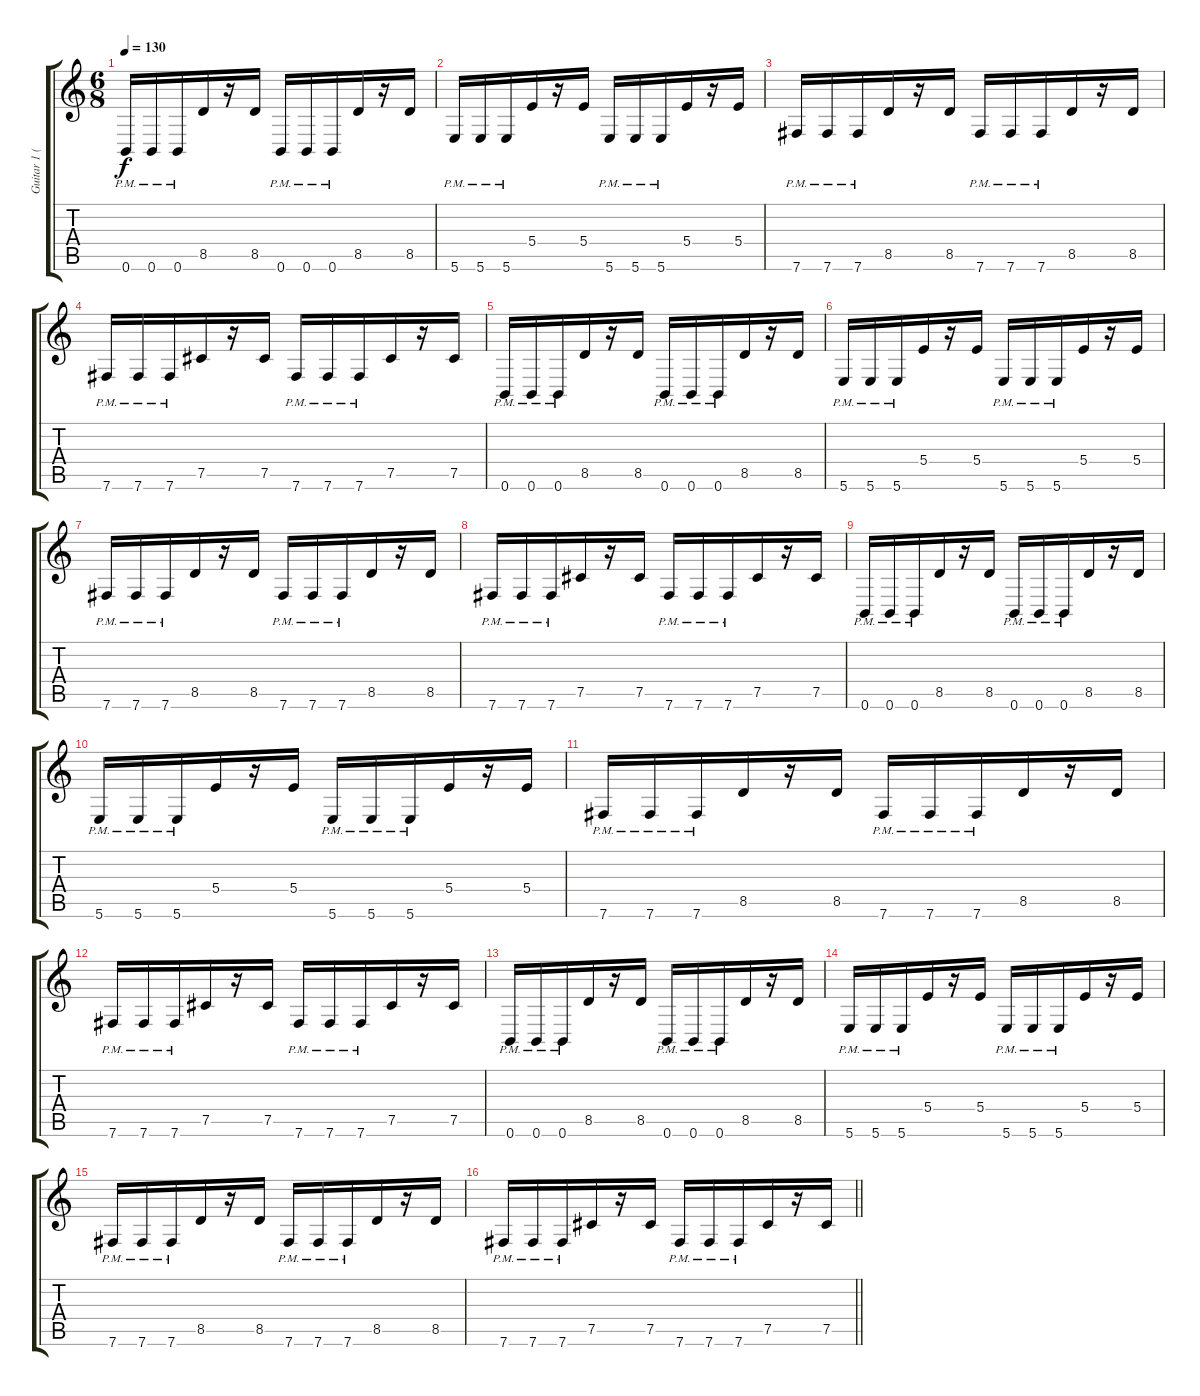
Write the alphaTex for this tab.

\track ("Guitar 1 (Right)" "Guitar 1 (") {instrument distortionguitar}
\staff {score tabs}
\tuning (Db4 Ab3 E3 B2 Gb2 B1) {hide}
\ts (6 8)
\tempo 130
\clef g2
\ks c
0.6{pm}.16{dy f} 0.6{pm}.16 0.6{pm}.16 8.5.16 r.16 8.5.16 0.6{pm}.16 0.6{pm}.16 0.6{pm}.16 8.5.16 r.16 8.5.16 |
5.6{pm}.16 5.6{pm}.16 5.6{pm}.16 5.4.16 r.16 5.4.16 5.6{pm}.16 5.6{pm}.16 5.6{pm}.16 5.4.16 r.16 5.4.16 |
7.6{pm}.16 7.6{pm}.16 7.6{pm}.16 8.5.16 r.16 8.5.16 7.6{pm}.16 7.6{pm}.16 7.6{pm}.16 8.5.16 r.16 8.5.16 |
7.6{pm}.16 7.6{pm}.16 7.6{pm}.16 7.5.16 r.16 7.5.16 7.6{pm}.16 7.6{pm}.16 7.6{pm}.16 7.5.16 r.16 7.5.16 |
0.6{pm}.16 0.6{pm}.16 0.6{pm}.16 8.5.16 r.16 8.5.16 0.6{pm}.16 0.6{pm}.16 0.6{pm}.16 8.5.16 r.16 8.5.16 |
5.6{pm}.16 5.6{pm}.16 5.6{pm}.16 5.4.16 r.16 5.4.16 5.6{pm}.16 5.6{pm}.16 5.6{pm}.16 5.4.16 r.16 5.4.16 |
7.6{pm}.16 7.6{pm}.16 7.6{pm}.16 8.5.16 r.16 8.5.16 7.6{pm}.16 7.6{pm}.16 7.6{pm}.16 8.5.16 r.16 8.5.16 |
7.6{pm}.16 7.6{pm}.16 7.6{pm}.16 7.5.16 r.16 7.5.16 7.6{pm}.16 7.6{pm}.16 7.6{pm}.16 7.5.16 r.16 7.5.16 |
0.6{pm}.16 0.6{pm}.16 0.6{pm}.16 8.5.16 r.16 8.5.16 0.6{pm}.16 0.6{pm}.16 0.6{pm}.16 8.5.16 r.16 8.5.16 |
5.6{pm}.16 5.6{pm}.16 5.6{pm}.16 5.4.16 r.16 5.4.16 5.6{pm}.16 5.6{pm}.16 5.6{pm}.16 5.4.16 r.16 5.4.16 |
7.6{pm}.16 7.6{pm}.16 7.6{pm}.16 8.5.16 r.16 8.5.16 7.6{pm}.16 7.6{pm}.16 7.6{pm}.16 8.5.16 r.16 8.5.16 |
7.6{pm}.16 7.6{pm}.16 7.6{pm}.16 7.5.16 r.16 7.5.16 7.6{pm}.16 7.6{pm}.16 7.6{pm}.16 7.5.16 r.16 7.5.16 |
0.6{pm}.16 0.6{pm}.16 0.6{pm}.16 8.5.16 r.16 8.5.16 0.6{pm}.16 0.6{pm}.16 0.6{pm}.16 8.5.16 r.16 8.5.16 |
5.6{pm}.16 5.6{pm}.16 5.6{pm}.16 5.4.16 r.16 5.4.16 5.6{pm}.16 5.6{pm}.16 5.6{pm}.16 5.4.16 r.16 5.4.16 |
7.6{pm}.16 7.6{pm}.16 7.6{pm}.16 8.5.16 r.16 8.5.16 7.6{pm}.16 7.6{pm}.16 7.6{pm}.16 8.5.16 r.16 8.5.16 |
\barLineRight lightlight
7.6{pm}.16 7.6{pm}.16 7.6{pm}.16 7.5.16 r.16 7.5.16 7.6{pm}.16 7.6{pm}.16 7.6{pm}.16 7.5.16 r.16 7.5.16
